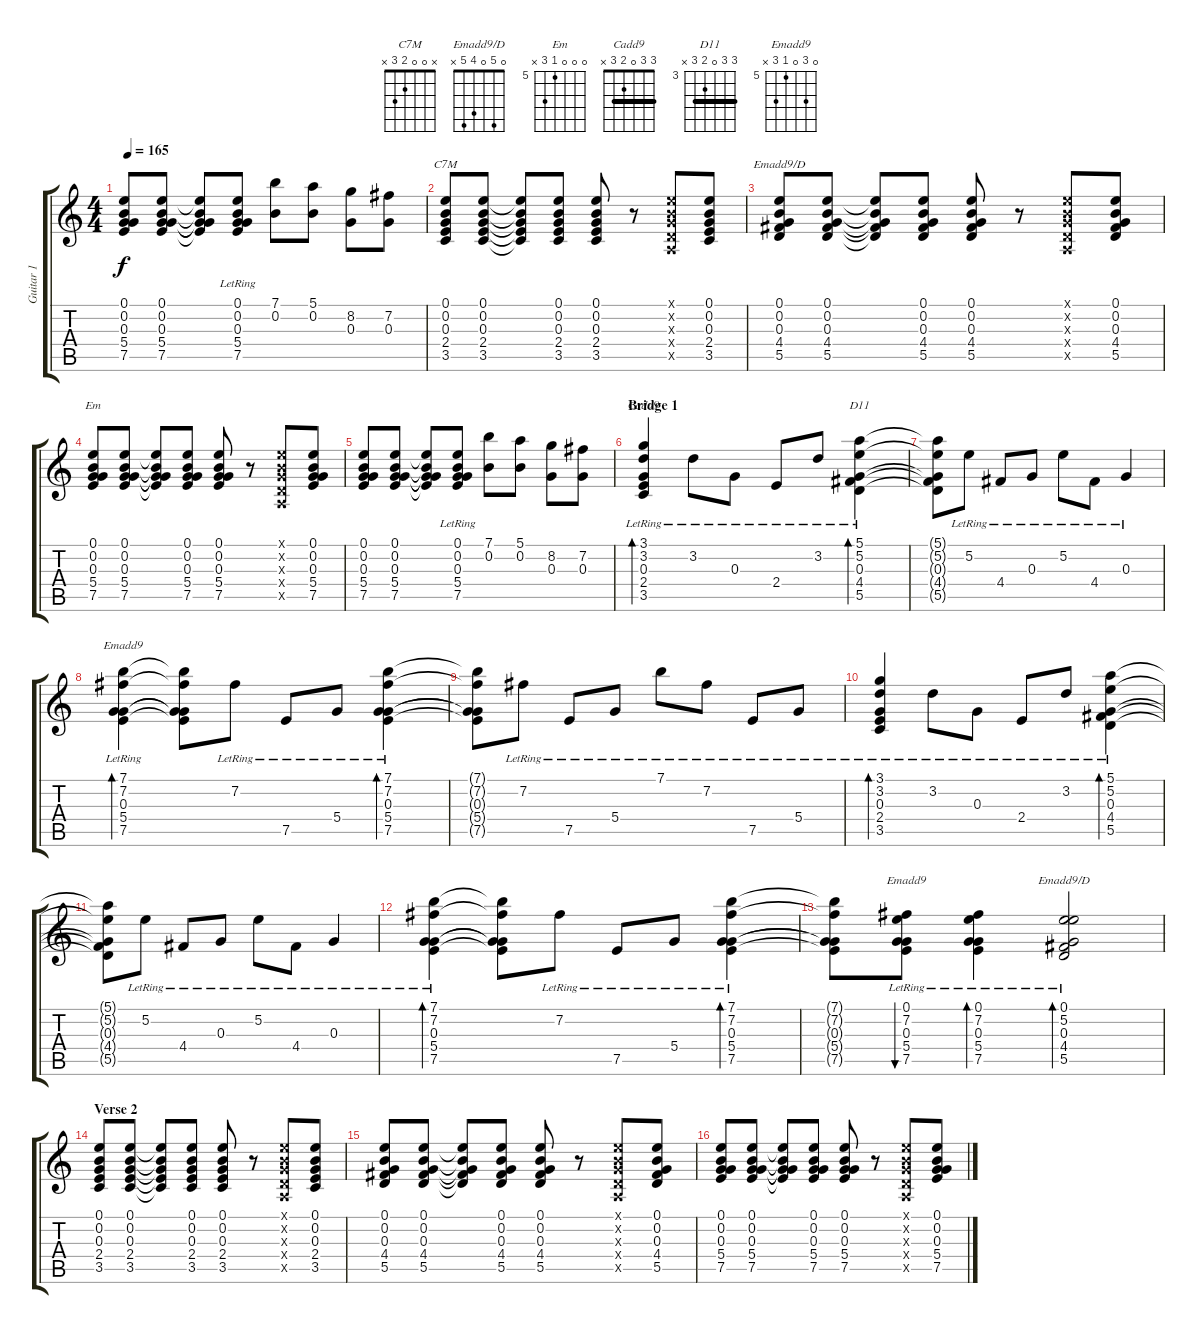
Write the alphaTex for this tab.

\track ("Guitar 1" "Guitar 1") {instrument acousticguitarsteel}
\staff {score tabs}
\tuning (E4 B3 G3 D3 A2 E2) {hide}
\chord ("C7M" x 0 0 2 3 x)
\chord ("Emadd9/D" 0 0 0 4 5 x)
\chord ("Em" 0 0 0 5 7 x) {firstfret 5}
\chord ("Cadd9" 3 3 0 2 3 x) {barre 3}
\chord ("D11" 5 5 0 4 5 x) {firstfret 3 barre 5}
\chord ("Emadd9" 7 7 0 5 7 x) {firstfret 5 barre 7}
\chord ("Emadd9" 0 7 0 5 7 x) {firstfret 5}
\chord ("Emadd9/D" 0 5 0 4 5 x)
\ts (4 4)
\tempo 165
\clef g2
\ks c
(0.1 0.2 0.3 5.4 7.5).8{dy f} (0.1 0.2 0.3 5.4 7.5).8 (0.1{t} 0.2{t} 0.3{t} 5.4{t} 7.5{t}).8 (0.1 0.2 0.3{lr} 5.4 7.5).8 (7.1 0.2).8 (5.1 0.2).8 (8.2 0.3).8 (7.2 0.3).8 |
(0.1 0.2 0.3 2.4 3.5).8{ch "C7M"} (0.1 0.2 0.3 2.4 3.5).8 (0.1{t} 0.2{t} 0.3{t} 2.4{t} 3.5{t}).8 (0.1 0.2 0.3 2.4 3.5).8 (0.1 0.2 0.3 2.4 3.5).8 r.8 (0.1{x} 0.2{x} 0.3{x} 0.4{x} 0.5{x}).8 (0.1 0.2 0.3 2.4 3.5).8 |
(0.1 0.2 0.3 4.4 5.5).8{ch "Emadd9/D"} (0.1 0.2 0.3 4.4 5.5).8 (0.1{t} 0.2{t} 0.3{t} 4.4{t} 5.5{t}).8 (0.1 0.2 0.3 4.4 5.5).8 (0.1 0.2 0.3 4.4 5.5).8 r.8 (0.1{x} 0.2{x} 0.3{x} 0.4{x} 0.5{x}).8 (0.1 0.2 0.3 4.4 5.5).8 |
(0.1 0.2 0.3 5.4 7.5).8{ch "Em"} (0.1 0.2 0.3 5.4 7.5).8 (0.1{t} 0.2{t} 0.3{t} 5.4{t} 7.5{t}).8 (0.1 0.2 0.3 5.4 7.5).8 (0.1 0.2 0.3 5.4 7.5).8 r.8 (0.1{x} 0.2{x} 0.3{x} 0.4{x} 0.5{x}).8 (0.1 0.2 0.3 5.4 7.5).8 |
(0.1 0.2 0.3 5.4 7.5).8 (0.1 0.2 0.3 5.4 7.5).8 (0.1{t} 0.2{t} 0.3{t} 5.4{t} 7.5{t}).8 (0.1 0.2 0.3{lr} 5.4 7.5).8 (7.1 0.2).8 (5.1 0.2).8 (8.2 0.3).8 (7.2 0.3).8 |
\section ("" "Bridge 1")
(3.1 3.2{lr} 0.3{lr} 2.4{lr} 3.5).4{bd 60 ch "Cadd9"} 3.2{lr}.8 0.3{lr}.8 2.4{lr}.8 3.2{lr}.8 (5.1{lr} 5.2{lr} 0.3{lr} 4.4{lr} 5.5{lr}).4{bd 60 ch "D11"} |
(5.1{t} 5.2{t} 0.3{t} 4.4{t} 5.5{t}).8 5.2{lr}.8 4.4{lr}.8 0.3{lr}.8 5.2{lr}.8 4.4{lr}.8 0.3{lr}.4 |
(7.1{lr} 7.2{lr} 0.3{lr} 5.4{lr} 7.5{lr}).4{bd 60 ch "Emadd9"} (7.1{t} 7.2{t} 0.3{t} 5.4{t} 7.5{t}).8 7.2{lr}.8 7.5{lr}.8 5.4{lr}.8 (7.1{lr} 7.2{lr} 0.3{lr} 5.4{lr} 7.5{lr}).4{bd 60} |
(7.1{t} 7.2{t} 0.3{t} 5.4{t} 7.5{t}).8 7.2{lr}.8 7.5{lr}.8 5.4{lr}.8 7.1{lr}.8 7.2{lr}.8 7.5{lr}.8 5.4{lr}.8 |
(3.1 3.2{lr} 0.3{lr} 2.4{lr} 3.5).4{bd 60} 3.2{lr}.8 0.3{lr}.8 2.4{lr}.8 3.2{lr}.8 (5.1{lr} 5.2{lr} 0.3{lr} 4.4{lr} 5.5{lr}).4{bd 60} |
(5.1{t} 5.2{t} 0.3{t} 4.4{t} 5.5{t}).8 5.2{lr}.8 4.4{lr}.8 0.3{lr}.8 5.2{lr}.8 4.4{lr}.8 0.3{lr}.4 |
(7.1{lr} 7.2{lr} 0.3{lr} 5.4{lr} 7.5{lr}).4{bd 60} (7.1{t} 7.2{t} 0.3{t} 5.4{t} 7.5{t}).8 7.2{lr}.8 7.5{lr}.8 5.4{lr}.8 (7.1{lr} 7.2{lr} 0.3{lr} 5.4{lr} 7.5{lr}).4{bd 60} |
(7.1{t} 7.2{t} 0.3{t} 5.4{t} 7.5{t}).8 (0.1{lr} 7.2{lr} 0.3{lr} 5.4{lr} 7.5{lr}).8{bu 60 ch "Emadd9"} (0.1{lr} 7.2{lr} 0.3{lr} 5.4{lr} 7.5{lr}).4{bd 60} (0.1{lr} 5.2{lr} 0.3{lr} 4.4{lr} 5.5{lr}).2{bd 240 ch "Emadd9/D"} |
\section ("" "Verse 2")
(0.1 0.2 0.3 2.4 3.5).8 (0.1 0.2 0.3 2.4 3.5).8 (0.1{t} 0.2{t} 0.3{t} 2.4{t} 3.5{t}).8 (0.1 0.2 0.3 2.4 3.5).8 (0.1 0.2 0.3 2.4 3.5).8 r.8 (0.1{x} 0.2{x} 0.3{x} 0.4{x} 0.5{x}).8 (0.1 0.2 0.3 2.4 3.5).8 |
(0.1 0.2 0.3 4.4 5.5).8 (0.1 0.2 0.3 4.4 5.5).8 (0.1{t} 0.2{t} 0.3{t} 4.4{t} 5.5{t}).8 (0.1 0.2 0.3 4.4 5.5).8 (0.1 0.2 0.3 4.4 5.5).8 r.8 (0.1{x} 0.2{x} 0.3{x} 0.4{x} 0.5{x}).8 (0.1 0.2 0.3 4.4 5.5).8 |
(0.1 0.2 0.3 5.4 7.5).8 (0.1 0.2 0.3 5.4 7.5).8 (0.1{t} 0.2{t} 0.3{t} 5.4{t} 7.5{t}).8 (0.1 0.2 0.3 5.4 7.5).8 (0.1 0.2 0.3 5.4 7.5).8 r.8 (0.1{x} 0.2{x} 0.3{x} 0.4{x} 0.5{x}).8 (0.1 0.2 0.3 5.4 7.5).8
